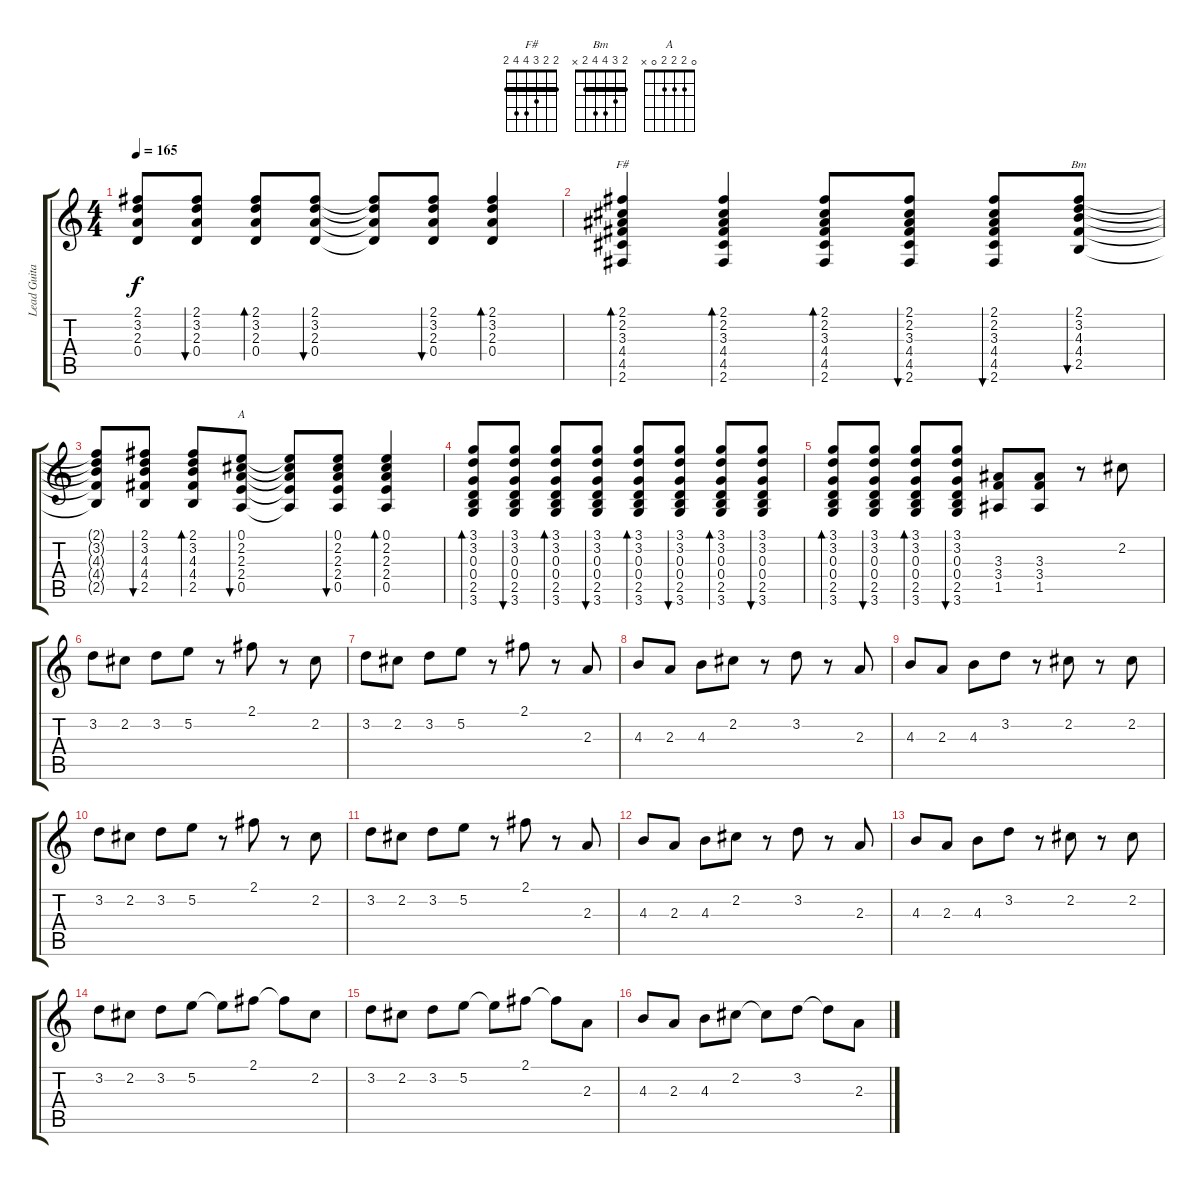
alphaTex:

\track ("Lead Guitar" "Lead Guita") {instrument distortionguitar}
\staff {score tabs}
\tuning (E4 B3 G3 D3 A2 E2) {hide}
\chord ("F#" 2 2 3 4 4 2) {barre 2}
\chord ("Bm" 2 3 4 4 2 x) {barre 2}
\chord ("A" 0 2 2 2 0 x)
\ts (4 4)
\tempo 165
\clef g2
\ks c
(2.1{t} 3.2{t} 2.3{t} 0.4{t}).8{dy f} (2.1 3.2 2.3 0.4).8{bu 60} (2.1 3.2 2.3 0.4).8{bd 60} (2.1 3.2 2.3 0.4).8{bu 60} (2.1{t} 3.2{t} 2.3{t} 0.4{t}).8 (2.1 3.2 2.3 0.4).8{bu 60} (2.1 3.2 2.3 0.4).4{bd 60} |
(2.1 2.2 3.3 4.4 4.5 2.6).4{bd 60 ch "F#"} (2.1 2.2 3.3 4.4 4.5 2.6).4{bd 60} (2.1 2.2 3.3 4.4 4.5 2.6).8{bd 60} (2.1 2.2 3.3 4.4 4.5 2.6).8{bu 60} (2.1 2.2 3.3 4.4 4.5 2.6).8{bu 60} (2.1 3.2 4.3 4.4 2.5).8{bu 60 ch "Bm"} |
(2.1{t} 3.2{t} 4.3{t} 4.4{t} 2.5{t}).8 (2.1 3.2 4.3 4.4 2.5).8{bu 60} (2.1 3.2 4.3 4.4 2.5).8{bd 60} (0.1 2.2 2.3 2.4 0.5).8{bu 60 ch "A"} (0.1{t} 2.2{t} 2.3{t} 2.4{t} 0.5{t}).8 (0.1 2.2 2.3 2.4 0.5).8{bu 60} (0.1 2.2 2.3 2.4 0.5).4{bd 60} |
(3.1 3.2 0.3 0.4 2.5 3.6).8{bd 60} (3.1 3.2 0.3 0.4 2.5 3.6).8{bu 60} (3.1 3.2 0.3 0.4 2.5 3.6).8{bd 60} (3.1 3.2 0.3 0.4 2.5 3.6).8{bu 60} (3.1 3.2 0.3 0.4 2.5 3.6).8{bd 60} (3.1 3.2 0.3 0.4 2.5 3.6).8{bu 60} (3.1 3.2 0.3 0.4 2.5 3.6).8{bd 60} (3.1 3.2 0.3 0.4 2.5 3.6).8{bu 60} |
(3.1 3.2 0.3 0.4 2.5 3.6).8{bd 60} (3.1 3.2 0.3 0.4 2.5 3.6).8{bu 60} (3.1 3.2 0.3 0.4 2.5 3.6).8{bd 60} (3.1 3.2 0.3 0.4 2.5 3.6).8{bu 60} (3.3 3.4 1.5).8 (3.3 3.4 1.5).8 r.8 2.2.8 |
3.2.8 2.2.8 3.2.8 5.2.8 r.8 2.1.8 r.8 2.2.8 |
3.2.8 2.2.8 3.2.8 5.2.8 r.8 2.1.8 r.8 2.3.8 |
4.3.8 2.3.8 4.3.8 2.2.8 r.8 3.2.8 r.8 2.3.8 |
4.3.8 2.3.8 4.3.8 3.2.8 r.8 2.2.8 r.8 2.2.8 |
3.2.8 2.2.8 3.2.8 5.2.8 r.8 2.1.8 r.8 2.2.8 |
3.2.8 2.2.8 3.2.8 5.2.8 r.8 2.1.8 r.8 2.3.8 |
4.3.8 2.3.8 4.3.8 2.2.8 r.8 3.2.8 r.8 2.3.8 |
4.3.8 2.3.8 4.3.8 3.2.8 r.8 2.2.8 r.8 2.2.8 |
3.2.8 2.2.8 3.2.8 5.2.8 5.2{t}.8 2.1.8 2.1{t}.8 2.2.8 |
3.2.8 2.2.8 3.2.8 5.2.8 5.2{t}.8 2.1.8 2.1{t}.8 2.3.8 |
4.3.8 2.3.8 4.3.8 2.2.8 2.2{t}.8 3.2.8 3.2{t}.8 2.3.8
